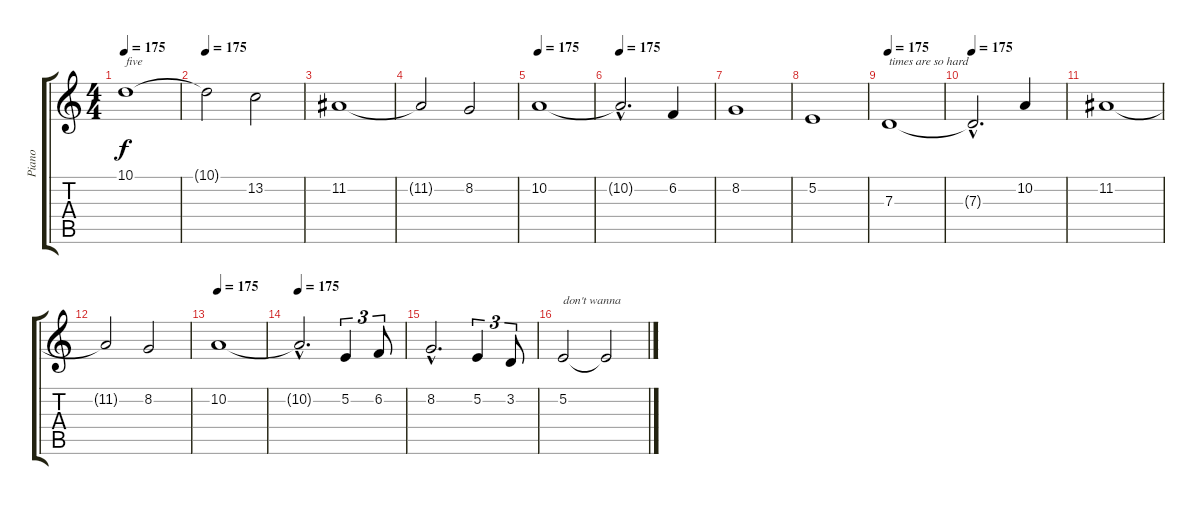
\track ("Piano" "Piano") {instrument brightacousticpiano}
\staff {score tabs}
\tuning (E4 B3 G3 D3 A2 E2) {hide}
\ts (4 4)
\tempo 175
\clef g2
\ks c
10.1.1{txt "five" dy f} |
\tempo 175
10.1{t}.2 13.2.2 |
11.2.1 |
11.2{t}.2 8.2.2 |
\tempo 175
10.2.1 |
\tempo 175
10.2{hac t}.2{d} 6.2.4 |
8.2.1 |
5.2.1 |
\tempo 175
7.3.1{txt "times are so hard"} |
\tempo 175
7.3{hac t}.2{d} 10.2.4 |
11.2.1 |
11.2{t}.2 8.2.2 |
\tempo 175
10.2.1 |
\tempo 175
10.2{hac t}.2{d} 5.2.4{tu (3 2)} 6.2.8{tu (3 2)} |
8.2{hac}.2{d} 5.2.4{tu (3 2)} 3.2.8{tu (3 2)} |
5.2.2{txt "don't wanna"} 5.2{t}.2
